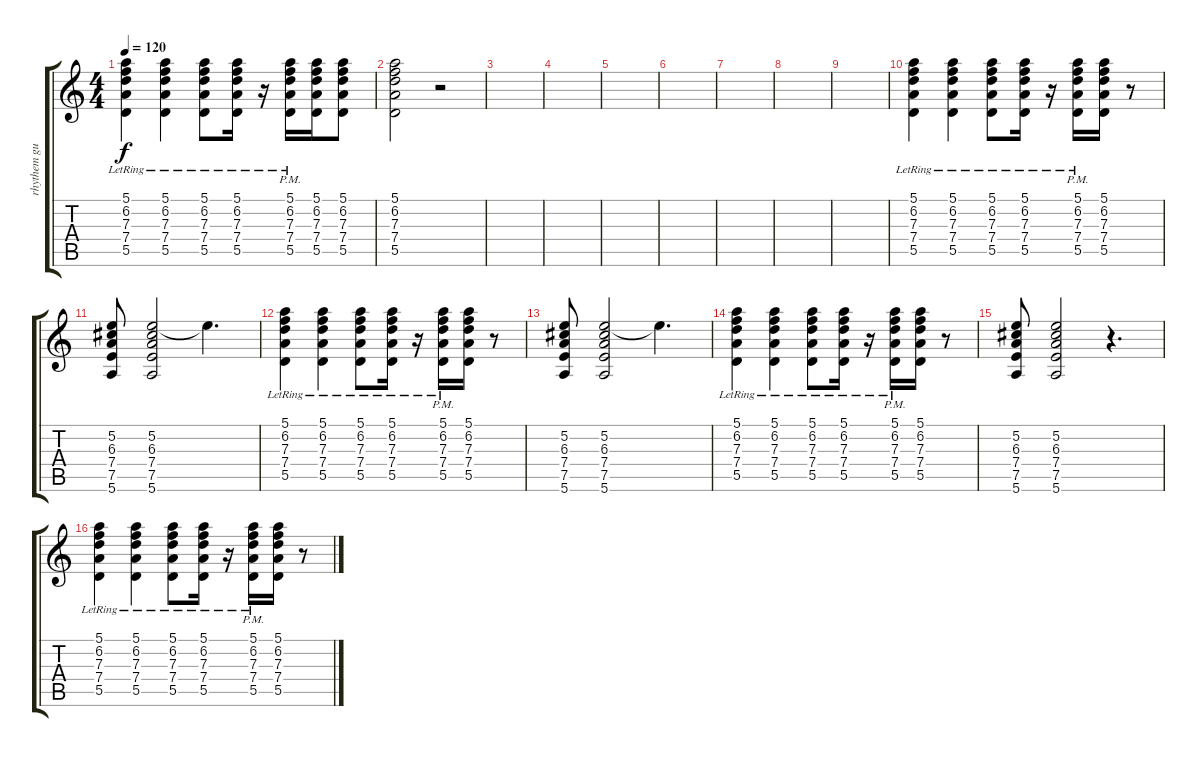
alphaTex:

\track ("rhythem guitar" "rhythem gu") {instrument electricguitarclean}
\staff {score tabs}
\tuning (E4 B3 G3 D3 A2 E2) {hide}
\ts (4 4)
\tempo 120
\clef g2
\ks c
(5.1{lr} 6.2{lr} 7.3{lr} 7.4{lr} 5.5{lr}).4{dy f} (5.1{lr} 6.2{lr} 7.3{lr} 7.4{lr} 5.5{lr}).4 (5.1{lr} 6.2{lr} 7.3{lr} 7.4{lr} 5.5{lr}).8 (5.1{lr} 6.2{lr} 7.3{lr} 7.4{lr} 5.5{lr}).16 r.16 (5.1{pm lr} 6.2{pm lr} 7.3{pm lr} 7.4{pm lr} 5.5{pm lr}).16 (5.1 6.2 7.3 7.4 5.5).16 (5.1 6.2 7.3 7.4 5.5).8 |
(5.1 6.2 7.3 7.4 5.5).2 r.2 |
|
|
|
|
|
|
|
(5.1{lr} 6.2{lr} 7.3{lr} 7.4{lr} 5.5{lr}).4 (5.1{lr} 6.2{lr} 7.3{lr} 7.4{lr} 5.5{lr}).4 (5.1{lr} 6.2{lr} 7.3{lr} 7.4{lr} 5.5{lr}).8 (5.1{lr} 6.2{lr} 7.3{lr} 7.4{lr} 5.5{lr}).16 r.16 (5.1{pm lr} 6.2{pm lr} 7.3{pm lr} 7.4{pm lr} 5.5{pm lr}).16 (5.1 6.2 7.3 7.4 5.5).16 r.8 |
(5.2 6.3 7.4 7.5 5.6).8 (5.2 6.3 7.4 7.5 5.6).2 5.2{t}.4{d} |
(5.1{lr} 6.2{lr} 7.3{lr} 7.4{lr} 5.5{lr}).4 (5.1{lr} 6.2{lr} 7.3{lr} 7.4{lr} 5.5{lr}).4 (5.1{lr} 6.2{lr} 7.3{lr} 7.4{lr} 5.5{lr}).8 (5.1{lr} 6.2{lr} 7.3{lr} 7.4{lr} 5.5{lr}).16 r.16 (5.1{pm lr} 6.2{pm lr} 7.3{pm lr} 7.4{pm lr} 5.5{pm lr}).16 (5.1 6.2 7.3 7.4 5.5).16 r.8 |
(5.2 6.3 7.4 7.5 5.6).8 (5.2 6.3 7.4 7.5 5.6).2 5.2{t}.4{d} |
(5.1{lr} 6.2{lr} 7.3{lr} 7.4{lr} 5.5{lr}).4 (5.1{lr} 6.2{lr} 7.3{lr} 7.4{lr} 5.5{lr}).4 (5.1{lr} 6.2{lr} 7.3{lr} 7.4{lr} 5.5{lr}).8 (5.1{lr} 6.2{lr} 7.3{lr} 7.4{lr} 5.5{lr}).16 r.16 (5.1{pm lr} 6.2{pm lr} 7.3{pm lr} 7.4{pm lr} 5.5{pm lr}).16 (5.1 6.2 7.3 7.4 5.5).16 r.8 |
(5.2 6.3 7.4 7.5 5.6).8 (5.2 6.3 7.4 7.5 5.6).2 r.4{d} |
(5.1{lr} 6.2{lr} 7.3{lr} 7.4{lr} 5.5{lr}).4 (5.1{lr} 6.2{lr} 7.3{lr} 7.4{lr} 5.5{lr}).4 (5.1{lr} 6.2{lr} 7.3{lr} 7.4{lr} 5.5{lr}).8 (5.1{lr} 6.2{lr} 7.3{lr} 7.4{lr} 5.5{lr}).16 r.16 (5.1{pm lr} 6.2{pm lr} 7.3{pm lr} 7.4{pm lr} 5.5{pm lr}).16 (5.1 6.2 7.3 7.4 5.5).16 r.8
